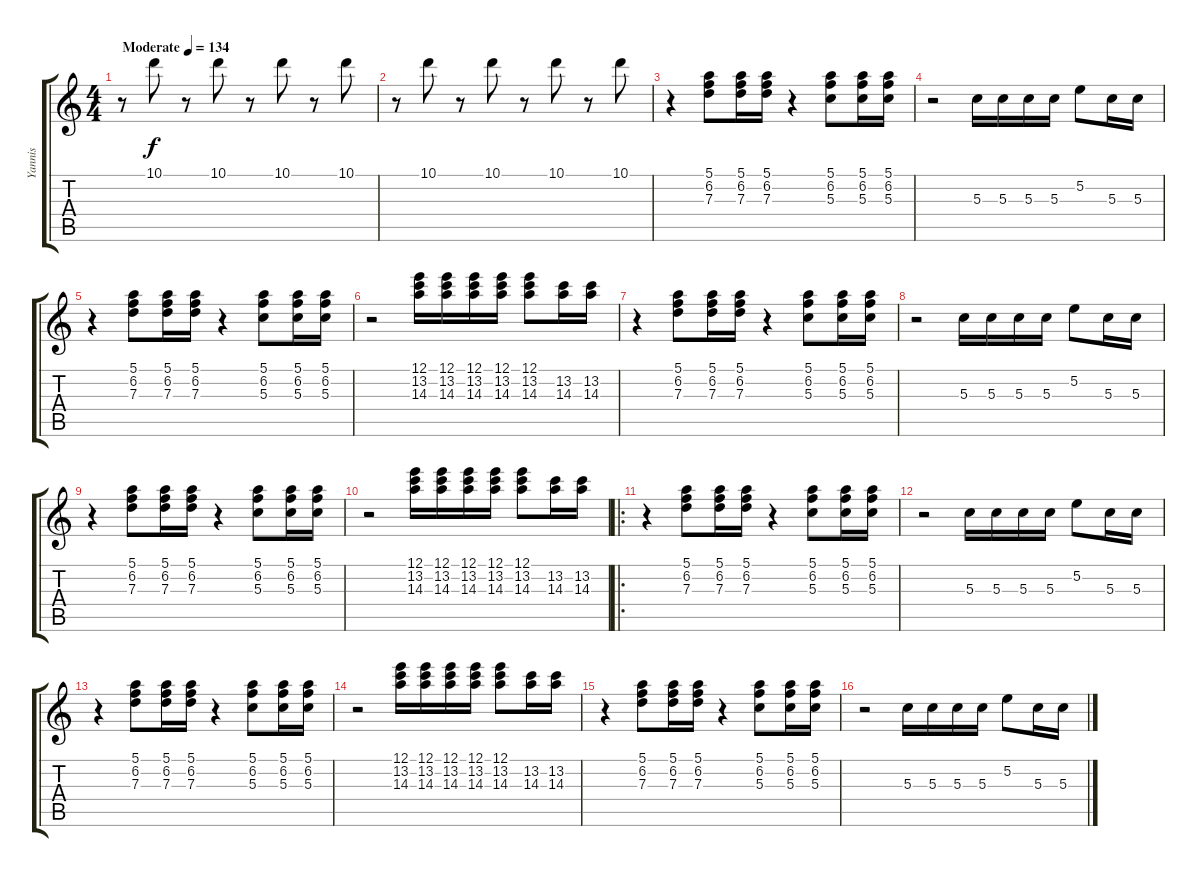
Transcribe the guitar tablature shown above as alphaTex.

\track ("Yannis" "Yannis") {instrument electricguitarjazz}
\staff {score tabs}
\tuning (E4 B3 G3 D3 A2 E2) {hide}
\ts (4 4)
\tempo (134 "Moderate")
\clef g2
\ks c
r.8{dy f instrument electricguitarjazz} 10.1.8 r.8 10.1.8 r.8 10.1.8 r.8 10.1.8 |
r.8 10.1.8 r.8 10.1.8 r.8 10.1.8 r.8 10.1.8 |
r.4 (5.1 6.2 7.3).8 (5.1 6.2 7.3).16 (5.1 6.2 7.3).16 r.4 (5.1 6.2 5.3).8 (5.1 6.2 5.3).16 (5.1 6.2 5.3).16 |
r.2 5.3.16 5.3.16 5.3.16 5.3.16 5.2.8 5.3.16 5.3.16 |
r.4 (5.1 6.2 7.3).8 (5.1 6.2 7.3).16 (5.1 6.2 7.3).16 r.4 (5.1 6.2 5.3).8 (5.1 6.2 5.3).16 (5.1 6.2 5.3).16 |
r.2 (12.1 13.2 14.3).16 (12.1 13.2 14.3).16 (12.1 13.2 14.3).16 (12.1 13.2 14.3).16 (12.1 13.2 14.3).8 (13.2 14.3).16 (13.2 14.3).16 |
r.4 (5.1 6.2 7.3).8 (5.1 6.2 7.3).16 (5.1 6.2 7.3).16 r.4 (5.1 6.2 5.3).8 (5.1 6.2 5.3).16 (5.1 6.2 5.3).16 |
r.2 5.3.16 5.3.16 5.3.16 5.3.16 5.2.8 5.3.16 5.3.16 |
r.4 (5.1 6.2 7.3).8 (5.1 6.2 7.3).16 (5.1 6.2 7.3).16 r.4 (5.1 6.2 5.3).8 (5.1 6.2 5.3).16 (5.1 6.2 5.3).16 |
r.2 (12.1 13.2 14.3).16 (12.1 13.2 14.3).16 (12.1 13.2 14.3).16 (12.1 13.2 14.3).16 (12.1 13.2 14.3).8 (13.2 14.3).16 (13.2 14.3).16 |
\ro
r.4 (5.1 6.2 7.3).8 (5.1 6.2 7.3).16 (5.1 6.2 7.3).16 r.4 (5.1 6.2 5.3).8 (5.1 6.2 5.3).16 (5.1 6.2 5.3).16 |
r.2 5.3.16 5.3.16 5.3.16 5.3.16 5.2.8 5.3.16 5.3.16 |
r.4 (5.1 6.2 7.3).8 (5.1 6.2 7.3).16 (5.1 6.2 7.3).16 r.4 (5.1 6.2 5.3).8 (5.1 6.2 5.3).16 (5.1 6.2 5.3).16 |
r.2 (12.1 13.2 14.3).16 (12.1 13.2 14.3).16 (12.1 13.2 14.3).16 (12.1 13.2 14.3).16 (12.1 13.2 14.3).8 (13.2 14.3).16 (13.2 14.3).16 |
r.4 (5.1 6.2 7.3).8 (5.1 6.2 7.3).16 (5.1 6.2 7.3).16 r.4 (5.1 6.2 5.3).8 (5.1 6.2 5.3).16 (5.1 6.2 5.3).16 |
r.2 5.3.16 5.3.16 5.3.16 5.3.16 5.2.8 5.3.16 5.3.16
